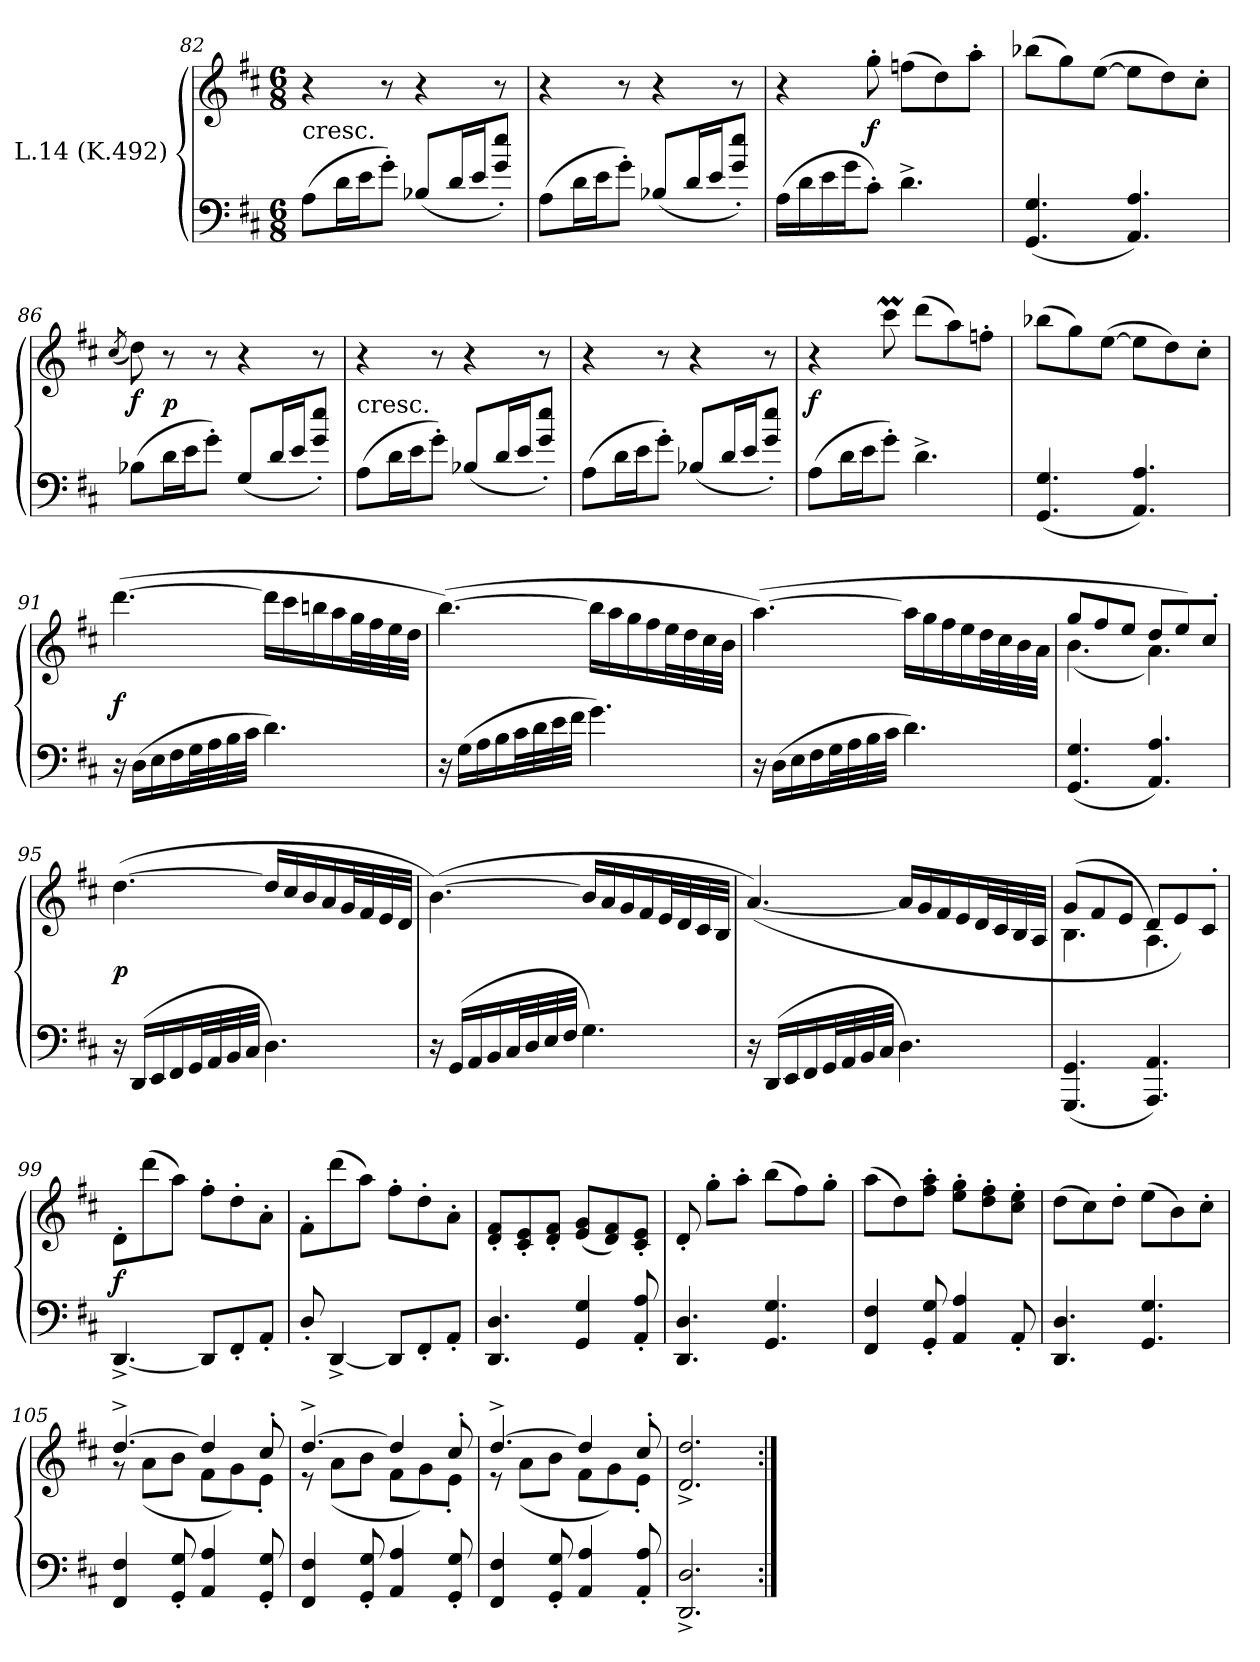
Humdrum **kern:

**kern	**kern	**dynam
*part1	*part1	*part1
*staff2	*staff1	*staff1/2
*I"L.14 (K.492)	*	*
*clefF4	*clefG2	*
*k[f#c#]	*k[f#c#]	*
*D:	*D:	*
*M6/8	*M6/8	*
=82	=82	=82
!	!LO:TX:c:t=cresc.	!
(8AL	4r	.
16dL	.	.
16eJ	.	.
8g'J)	8r	.
(<8B-X/L	4r	.
16d/L	.	.
16e/J	.	.
8g'\ 8ee'\J)	8r	.
=83	=83	=83
(8AL	4r	.
16dL	.	.
16eJ	.	.
8g'J)	8r	.
(<8B-X/L	4r	.
16d/L	.	.
16e/J	.	.
8g'\ 8ee'\J)	8r	.
!!LO:LB:g=z
=84	=84	=84
(16ALL	4r	.
16d	.	.
16e	.	.
16gJ	.	.
8c#'J)	8gg'	f
4.d^	(8ffnL	.
.	8dd)	.
.	8aa'J	.
=85	=85	=85
(4.GG 4.G	(8bb-XL	.
.	8gg)	.
.	([8eeJ	.
4.AA/ 4.A/)	8eeL]	.
.	8dd)	.
.	8cc#'J	.
=86	=86	=86
.	(8qcc#	.
(8B-XL	8dd)	f
16dL	8r	p
16eJ	.	.
8g'J)	8r	.
(<8G/L	4r	.
16d/L	.	.
16e/J	.	.
8g'\ 8ee'\J)	8r	.
=87	=87	=87
!	!LO:TX:c:t=cresc.	!
(8AL	4r	.
16dL	.	.
16eJ	.	.
8g'J)	8r	.
(<8B-X/L	4r	.
16d/L	.	.
16e/J	.	.
8g'\ 8ee'\J)	8r	.
!!LO:LB:g=z
=88	=88	=88
(8AL	4r	.
16dL	.	.
16eJ	.	.
8g'J)	8r	.
(<8B-X/L	4r	.
16d/L	.	.
16e/J	.	.
8g'\ 8ee'\J)	8r	.
=89	=89	=89
(8AL	4r	f
16dL	.	.
16eJ	.	.
8g'J)	8ccc#m	.
4.d^	(8dddL	.
.	8aa)	.
.	8ffn'J	.
=90	=90	=90
(4.GG 4.G	(8bb-XL	.
.	8gg)	.
.	([8eeJ	.
4.AA/ 4.A/)	8eeL]	.
.	8dd)	.
.	8cc#'J	.
=91	=91	=91
16r	([4.ddd	f
(16DLL	.	.
16E	.	.
16F#	.	.
32GL	.	.
32A	.	.
32B	.	.
32c#JJJ	.	.
4.d)	16dddLL]	.
.	16ccc#	.
.	16bbn	.
.	16aa	.
.	32ggL	.
.	32ff#	.
.	32ee	.
.	32ddJJJ	.
!!LO:LB:g=z
=92	=92	=92
16r	([4.bb)	.
(16GLL	.	.
16A	.	.
16B	.	.
32c#L	.	.
32d	.	.
32e	.	.
32f#JJJ	.	.
4.g)	16bbLL]	.
.	16aa	.
.	16gg	.
.	16ff#	.
.	32eeL	.
.	32dd	.
.	32cc#	.
.	32bJJJ	.
=93	=93	=93
16r	([4.aa)	.
(16DLL	.	.
16E	.	.
16F#	.	.
32GL	.	.
32A	.	.
32B	.	.
32c#JJJ	.	.
4.d)	16aaLL]	.
.	16gg	.
.	16ff#	.
.	16ee	.
.	32ddL	.
.	32cc#	.
.	32b	.
.	32aJJJ	.
=94	=94	=94
*	*^	*
(4.GG 4.G	(8ggL	(4.b)	.
.	8ff#	.	.
.	8eeJ	.	.
4.AA/ 4.A/)	8ddL	4.a)	.
.	8ee)	.	.
.	8cc#'J	.	.
*	*v	*v	*
!!LO:LB:g=z
=95	=95	=95
16r	([4.dd	p
(<16DDLL	.	.
16EE	.	.
16FF#	.	.
32GGL	.	.
32AA	.	.
32BB	.	.
32C#JJJ	.	.
4.D)	16ddLL]	.
.	16cc#	.
.	16b	.
.	16a	.
.	32gL	.
.	32f#	.
.	32e	.
.	32dJJJ	.
=96	=96	=96
16r	([4.b)	.
(<16GGLL	.	.
16AA	.	.
16BB	.	.
32C#L	.	.
32D	.	.
32E	.	.
32F#JJJ	.	.
4.G)	16bLL]	.
.	16a	.
.	16g	.
.	16f#	.
.	32eL	.
.	32d	.
.	32c#	.
.	32BJJJ	.
=97	=97	=97
16r	(<[4.a)	.
(<16DDLL	.	.
16EE	.	.
16FF#	.	.
32GGL	.	.
32AA	.	.
32BB	.	.
32C#JJJ	.	.
4.D)	16aLL]	.
.	16g	.
.	16f#	.
.	16e	.
.	32dL	.
.	32c#	.
.	32B	.
.	32AJJJ	.
!!LO:LB:g=z
=98	=98	=98
*	*^	*
(4.GGG 4.GG	(8gL	4.B	.
.	8f#	.	.
.	8eJ	.	.
4.AAA 4.AA)	8dL	4.A)	.
.	8e)	.	.
.	8c#'J	.	.
*	*v	*v	*
=99	=99	=99
[4.DD^	8d'L	f
.	(8ddd	.
.	8aaJ)	.
8DDL]	8ff#'L	.
8FF#'	8dd'	.
8AA'J	8a'J	.
=100	=100	=100
8D'/	8f#'L	.
[4DD^	(8ddd	.
.	8aaJ)	.
8DDL]	8ff#'L	.
8FF#'	8dd'	.
8AA'J	8a'J	.
=101	=101	=101
4.DD 4.D	8d' 8f#'L	.
.	8c#' 8e'	.
.	8d' 8f#'J	.
4GG 4G	(8e 8gL	.
.	8d 8f#)	.
8AA'/ 8A'/	8c#' 8e'J	.
=102	=102	=102
4.DD 4.D	8d'	.
.	8gg'L	.
.	8aa'J	.
4.GG 4.G	(8bbL	.
.	8ff#)	.
.	8gg'J	.
!!LO:LB:g=z
=103	=103	=103
4FF# 4F#	(8aaL	.
.	8dd)	.
8GG' 8G'	8ff#' 8aa'J	.
4AA/ 4A/	8ee' 8gg'L	.
.	8dd' 8ff#'	.
8AA'	8cc#' 8ee'J	.
=104	=104	=104
4.DD 4.D	(8ddL	.
.	8cc#)	.
.	8dd'J	.
4.GG 4.G	(8eeL	.
.	8b)	.
.	8cc#'J	.
=105	=105	=105
*	*^	*
4FF# 4F#	[4.dd^	8r	.
.	.	(8aL	.
8GG' 8G'	.	8bJ	.
4AA/ 4A/	4dd]	8f#L	.
.	.	8g)	.
8GG' 8G'	8cc#'	8e'J	.
=106	=106	=106	=106
4FF# 4F#	[4.dd^	8r	.
.	.	(8aL	.
8GG'< 8G'<	.	8bJ	.
4AA/ 4A/	4dd]	8f#L	.
.	.	8g)	.
8GG'< 8G'<	8cc#'	8e'J	.
=107	=107	=107	=107
4FF# 4F#	[4.dd^	8r	.
.	.	(8aL	.
8GG'< 8G'<	.	8bJ	.
4AA/ 4A/	4dd]	8f#L	.
.	.	8g)	.
8AA'</ 8A'</	8cc#'	8e'J	.
*	*v	*v	*
=108	=108	=108
2.DD^ 2.D^	2.d^ 2.dd^	.
=:|!	=:|!	=:|!
*-	*-	*-
